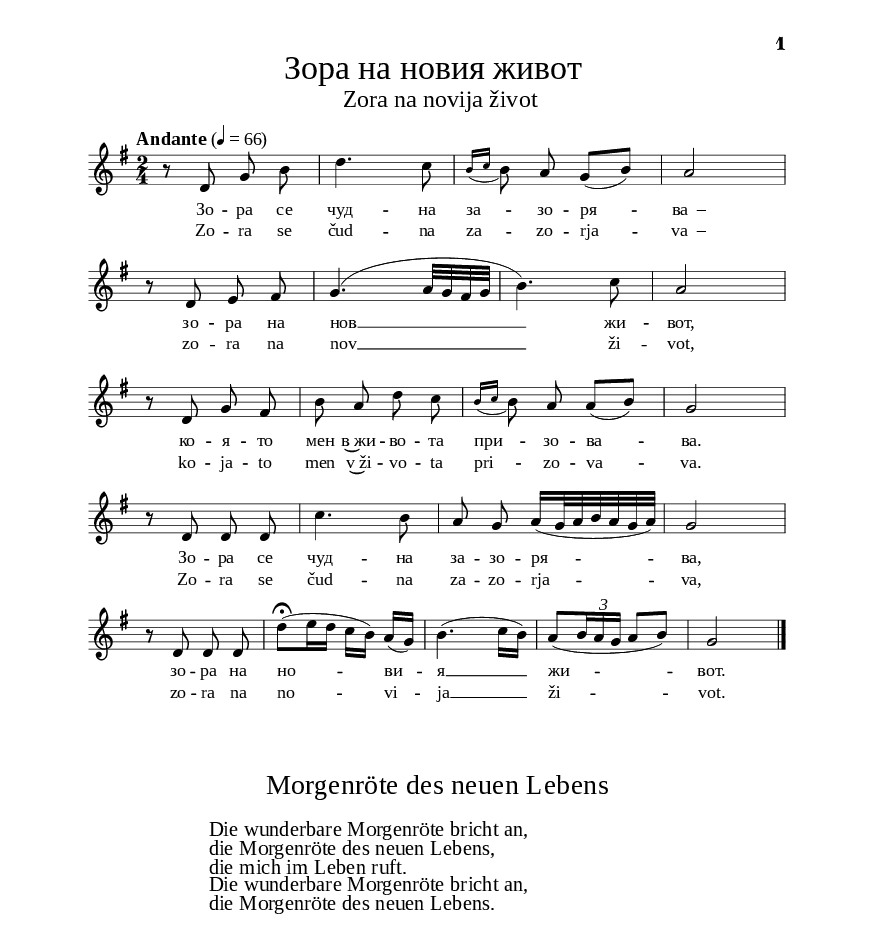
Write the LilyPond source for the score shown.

\version "2.24.3"

% include paper part and global functions
\include "include/globals.ily"

\bookpart {

  \label #'ref215
  \tocItem \markup "Зора на новия живот – Zora na novija život"
  \include "include/bookpart-paper.ily"
  \score {
    \include "include/score-layout.ily"
    \new Voice \absolute {
      \clef treble
      \key g \major
      \time 2/4
      \tempoFunc "Andante" 4 "66"
      \autoBeamOff
      r8  d'8  g'8  b'8 | % 2
      d''4.  c''8 | % 3
      \acciaccatura {  b'16 [  c''16 ] }  b'8
      a'8  g'8 ( [  b'8 ) ] | % 4
      a'2 \break | % 5
      r8  d'8  e'8  fis'8 | % 6
      g'4. (  a'32 [  g'32  fis'32  g'32
      ] | % 7
      b'4. )  c''8 | % 8
      a'2 \break | % 9
      r8  d'8  g'8  fis'8 |
      b'8  a'8  d''8  c''8 | % 11
      \acciaccatura {  b'16 [  c''16 ] }  b'8
      a'8  a'8 ( [  b'8 ) ] | % 12
      g'2 \break | % 13
      r8  d'8  d'8  d'8 | % 14
      c''4.  b'8 | % 15
      a'8  g'8  a'16 ( [  g'32  a'32
      b'32  a'32  g'32  a'32 ) ] | % 16
      g'2 \break | % 17
      r8  d'8  d'8  d'8 | % 18
      d''8 ( ^\fermata [  e''16  d''16 ]
      c''16 [  b'16 ) ]  a'16 ( [  g'16 )
      ] | % 19
      b'4. (  c''16 [  b'16 ) ] |
      a'8 ( [ \once \omit TupletBracket
      \times 2/3  {
        b'16  a'16  g'16 ]
      }
      a'8 [  b'8 ) ] | % 21
      g'2 \bar "|."
    }


    \addlyrics {
      Зо -- ра се чуд -- на за --
      зо -- ря -- "ва  –" зо -- ра на нов __
      жи -- вот, ко --
      я -- то мен в~жи -- во -- та
      при -- зо -- ва -- ва. Зо --
      ра се чуд -- на за -- зо -- ря --
      ва, зо -- ра на
      но -- ви -- я __
      жи -- вот.}
      \addlyrics {
        Zo -- ra se čud -- na za --
        zo -- rja -- "va  –" zo -- ra na nov __
        ži -- vot, ko --
        ja -- to men v~ži -- vo -- ta
        pri -- zo -- va -- va. Zo --
        ra se čud -- na za -- zo -- rja --
        va, zo -- ra na
        no -- vi -- ja __
        ži -- vot.}

        \header {
          title = \titleFunc "Зора на новия живот "" Zora na novija život"
        }

        \midi{}

      } % score

      \markup \vspace #3
      % include foreign translation(s) of the song
      \version "2.24.3"

\markup \fill-line { \fontsize #deTitleFontSize "Morgenröte des neuen Lebens" }
\markup \null
\markup \null
\markup \abs-fontsize #10 {
  \hspace #15
  \override #`(baseline-skip . ,deCoupletBaselineSkip)
  \column {
    \line { " " }
    \line { " " Die wunderbare Morgenröte bricht an,}

    \line { " " die Morgenröte des neuen Lebens,}

    \line { " " die mich im Leben ruft.}

    \line { " " Die wunderbare Morgenröte bricht an,}

    \line { " " die Morgenröte des neuen Lebens.}

  }
}


    } % bookpart

    % Più mosso
    %
